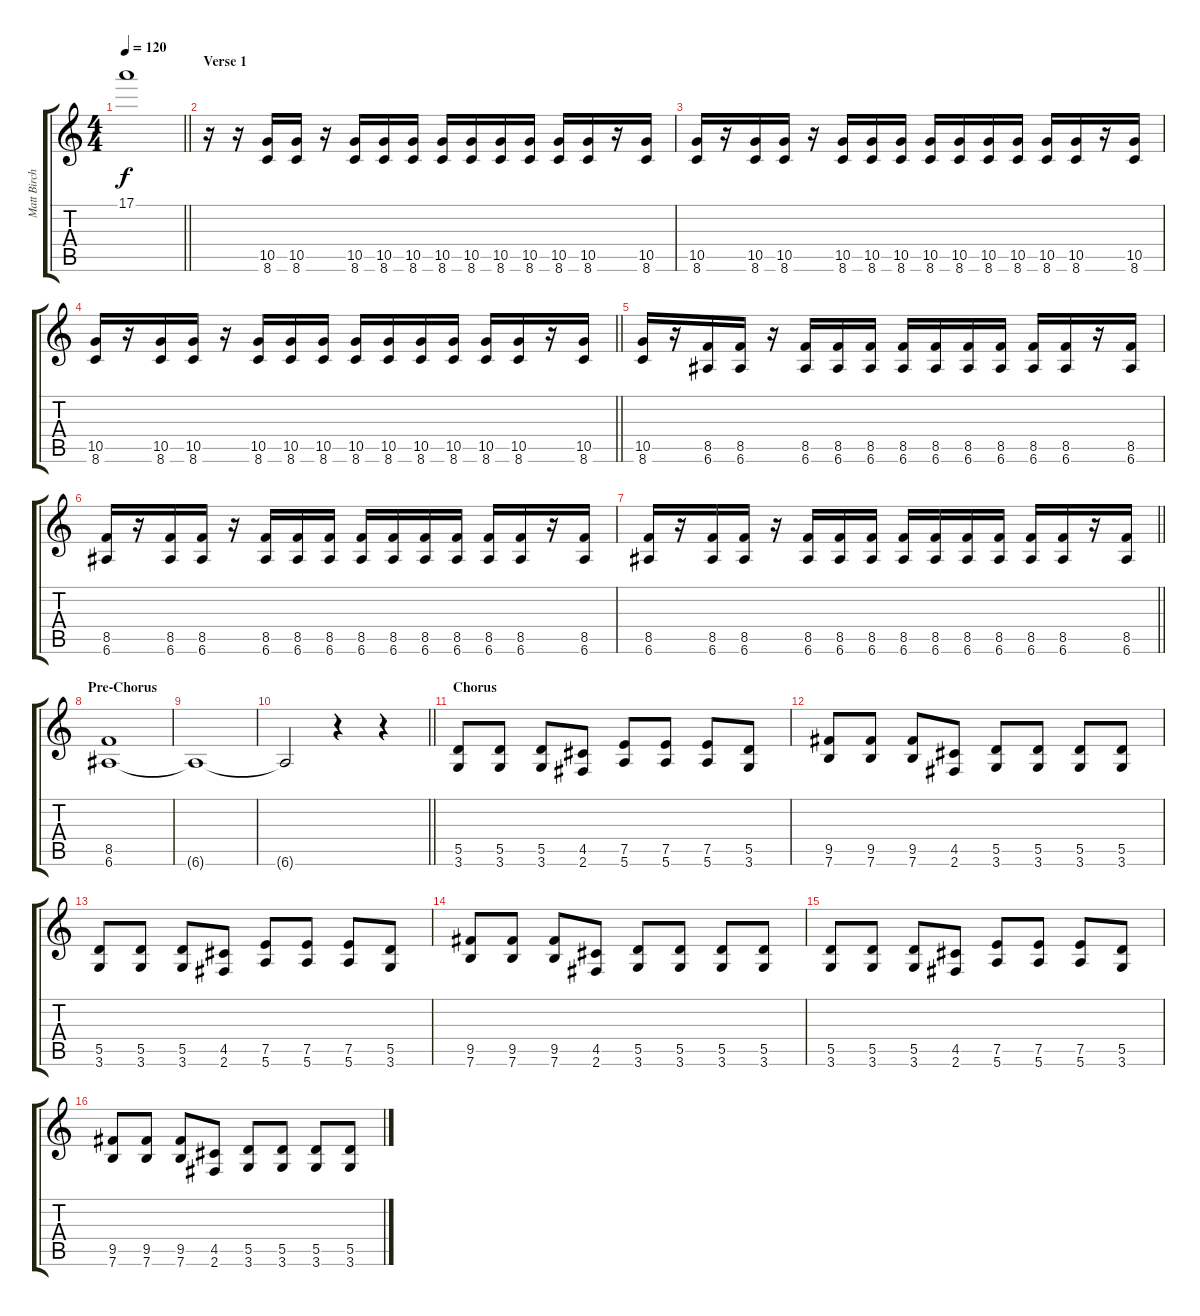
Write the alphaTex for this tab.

\track ("Matt Birch" "Matt Birch") {instrument distortionguitar}
\staff {score tabs}
\tuning (E4 B3 G3 D3 A2 E2) {hide}
\ts (4 4)
\tempo 120
\clef g2
\barLineRight lightlight
\ks c
17.1{t}.1{dy f} |
\section ("" "Verse 1")
r.16 r.16 (10.5 8.6).16 (10.5 8.6).16 r.16 (10.5 8.6).16 (10.5 8.6).16 (10.5 8.6).16 (10.5 8.6).16 (10.5 8.6).16 (10.5 8.6).16 (10.5 8.6).16 (10.5 8.6).16 (10.5 8.6).16 r.16 (10.5 8.6).16 |
(10.5 8.6).16 r.16 (10.5 8.6).16 (10.5 8.6).16 r.16 (10.5 8.6).16 (10.5 8.6).16 (10.5 8.6).16 (10.5 8.6).16 (10.5 8.6).16 (10.5 8.6).16 (10.5 8.6).16 (10.5 8.6).16 (10.5 8.6).16 r.16 (10.5 8.6).16 |
\barLineRight lightlight
(10.5 8.6).16 r.16 (10.5 8.6).16 (10.5 8.6).16 r.16 (10.5 8.6).16 (10.5 8.6).16 (10.5 8.6).16 (10.5 8.6).16 (10.5 8.6).16 (10.5 8.6).16 (10.5 8.6).16 (10.5 8.6).16 (10.5 8.6).16 r.16 (10.5 8.6).16 |
(10.5 8.6).16 r.16 (8.5 6.6).16 (8.5 6.6).16 r.16 (8.5 6.6).16 (8.5 6.6).16 (8.5 6.6).16 (8.5 6.6).16 (8.5 6.6).16 (8.5 6.6).16 (8.5 6.6).16 (8.5 6.6).16 (8.5 6.6).16 r.16 (8.5 6.6).16 |
(8.5 6.6).16 r.16 (8.5 6.6).16 (8.5 6.6).16 r.16 (8.5 6.6).16 (8.5 6.6).16 (8.5 6.6).16 (8.5 6.6).16 (8.5 6.6).16 (8.5 6.6).16 (8.5 6.6).16 (8.5 6.6).16 (8.5 6.6).16 r.16 (8.5 6.6).16 |
\barLineRight lightlight
(8.5 6.6).16 r.16 (8.5 6.6).16 (8.5 6.6).16 r.16 (8.5 6.6).16 (8.5 6.6).16 (8.5 6.6).16 (8.5 6.6).16 (8.5 6.6).16 (8.5 6.6).16 (8.5 6.6).16 (8.5 6.6).16 (8.5 6.6).16 r.16 (8.5 6.6).16 |
\section ("" "Pre-Chorus")
(8.5 6.6).1 |
6.6{t}.1 |
\barLineRight lightlight
6.6{t}.2 r.4 r.4 |
\section ("" "Chorus")
(5.5 3.6).8 (5.5 3.6).8 (5.5 3.6).8 (4.5 2.6).8 (7.5 5.6).8 (7.5 5.6).8 (7.5 5.6).8 (5.5 3.6).8 |
(9.5 7.6).8 (9.5 7.6).8 (9.5 7.6).8 (4.5 2.6).8 (5.5 3.6).8 (5.5 3.6).8 (5.5 3.6).8 (5.5 3.6).8 |
(5.5 3.6).8 (5.5 3.6).8 (5.5 3.6).8 (4.5 2.6).8 (7.5 5.6).8 (7.5 5.6).8 (7.5 5.6).8 (5.5 3.6).8 |
(9.5 7.6).8 (9.5 7.6).8 (9.5 7.6).8 (4.5 2.6).8 (5.5 3.6).8 (5.5 3.6).8 (5.5 3.6).8 (5.5 3.6).8 |
(5.5 3.6).8 (5.5 3.6).8 (5.5 3.6).8 (4.5 2.6).8 (7.5 5.6).8 (7.5 5.6).8 (7.5 5.6).8 (5.5 3.6).8 |
(9.5 7.6).8 (9.5 7.6).8 (9.5 7.6).8 (4.5 2.6).8 (5.5 3.6).8 (5.5 3.6).8 (5.5 3.6).8 (5.5 3.6).8
